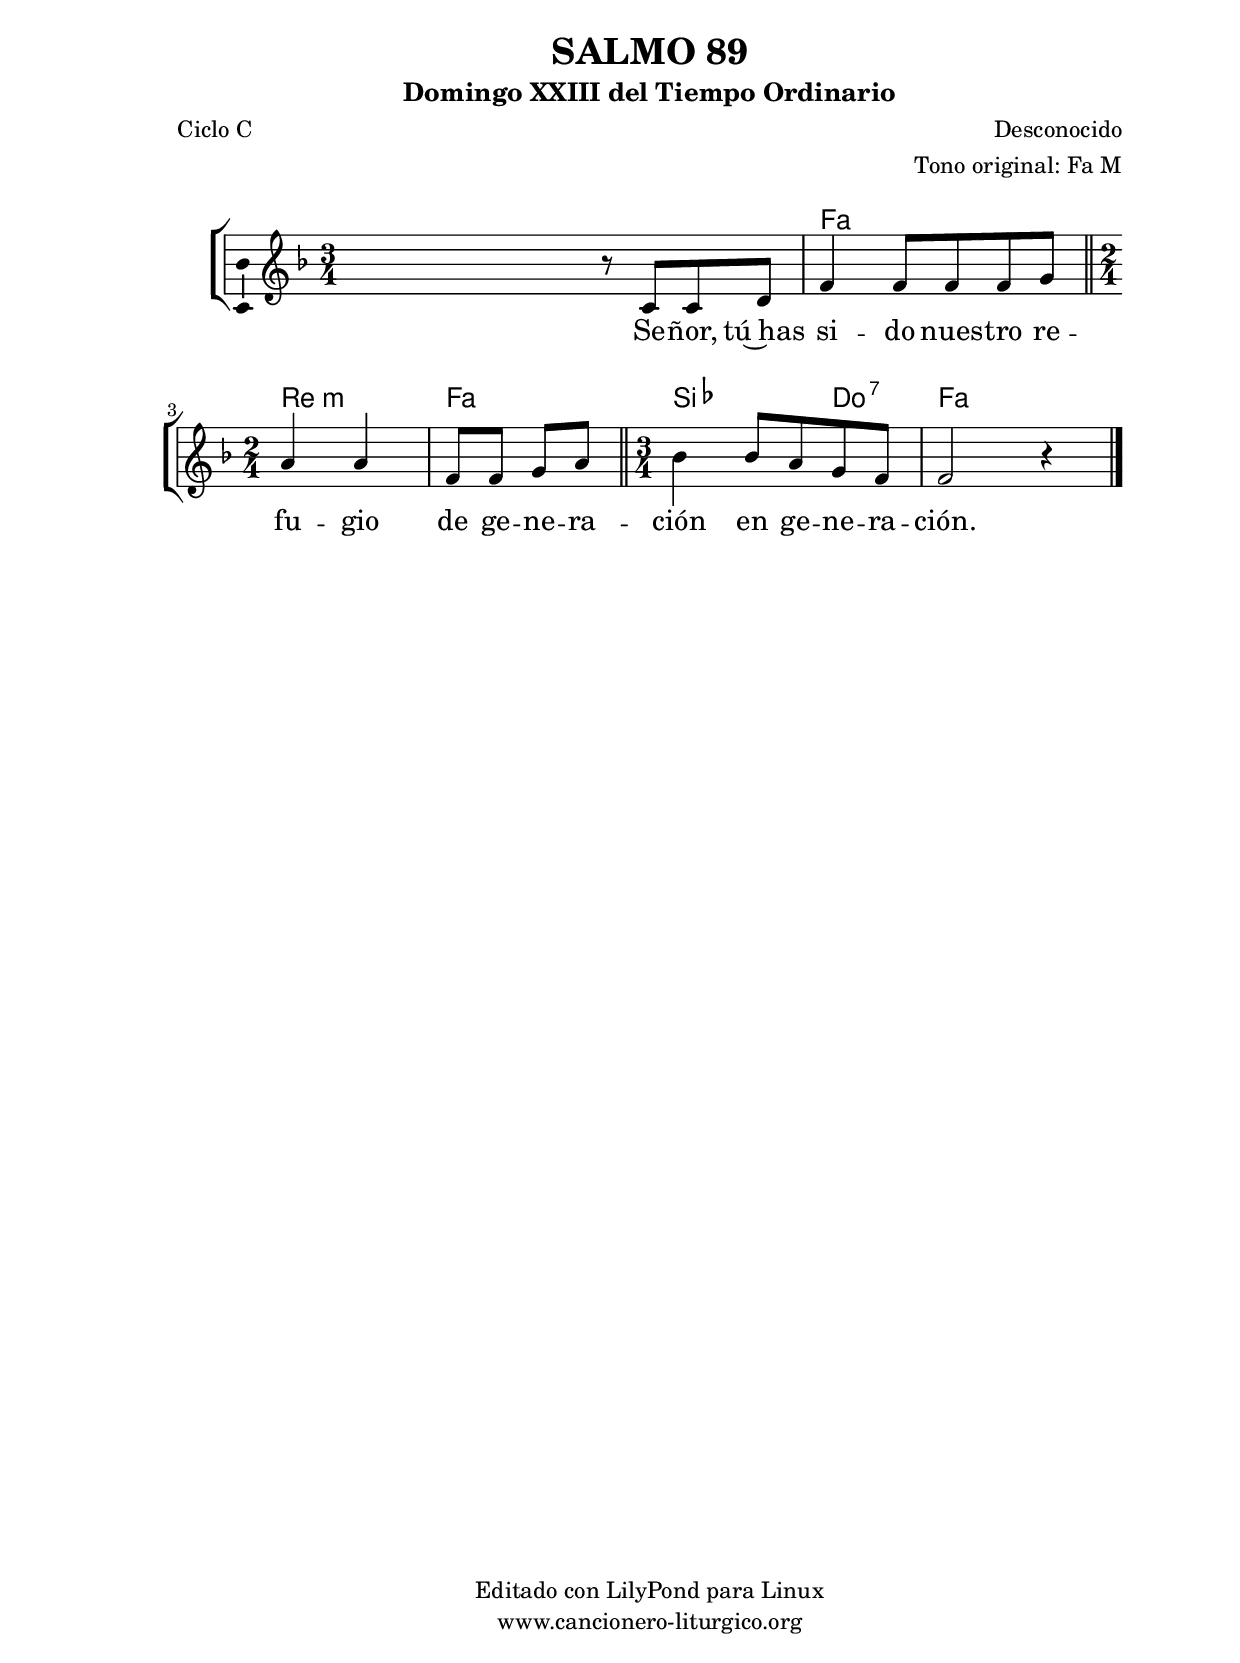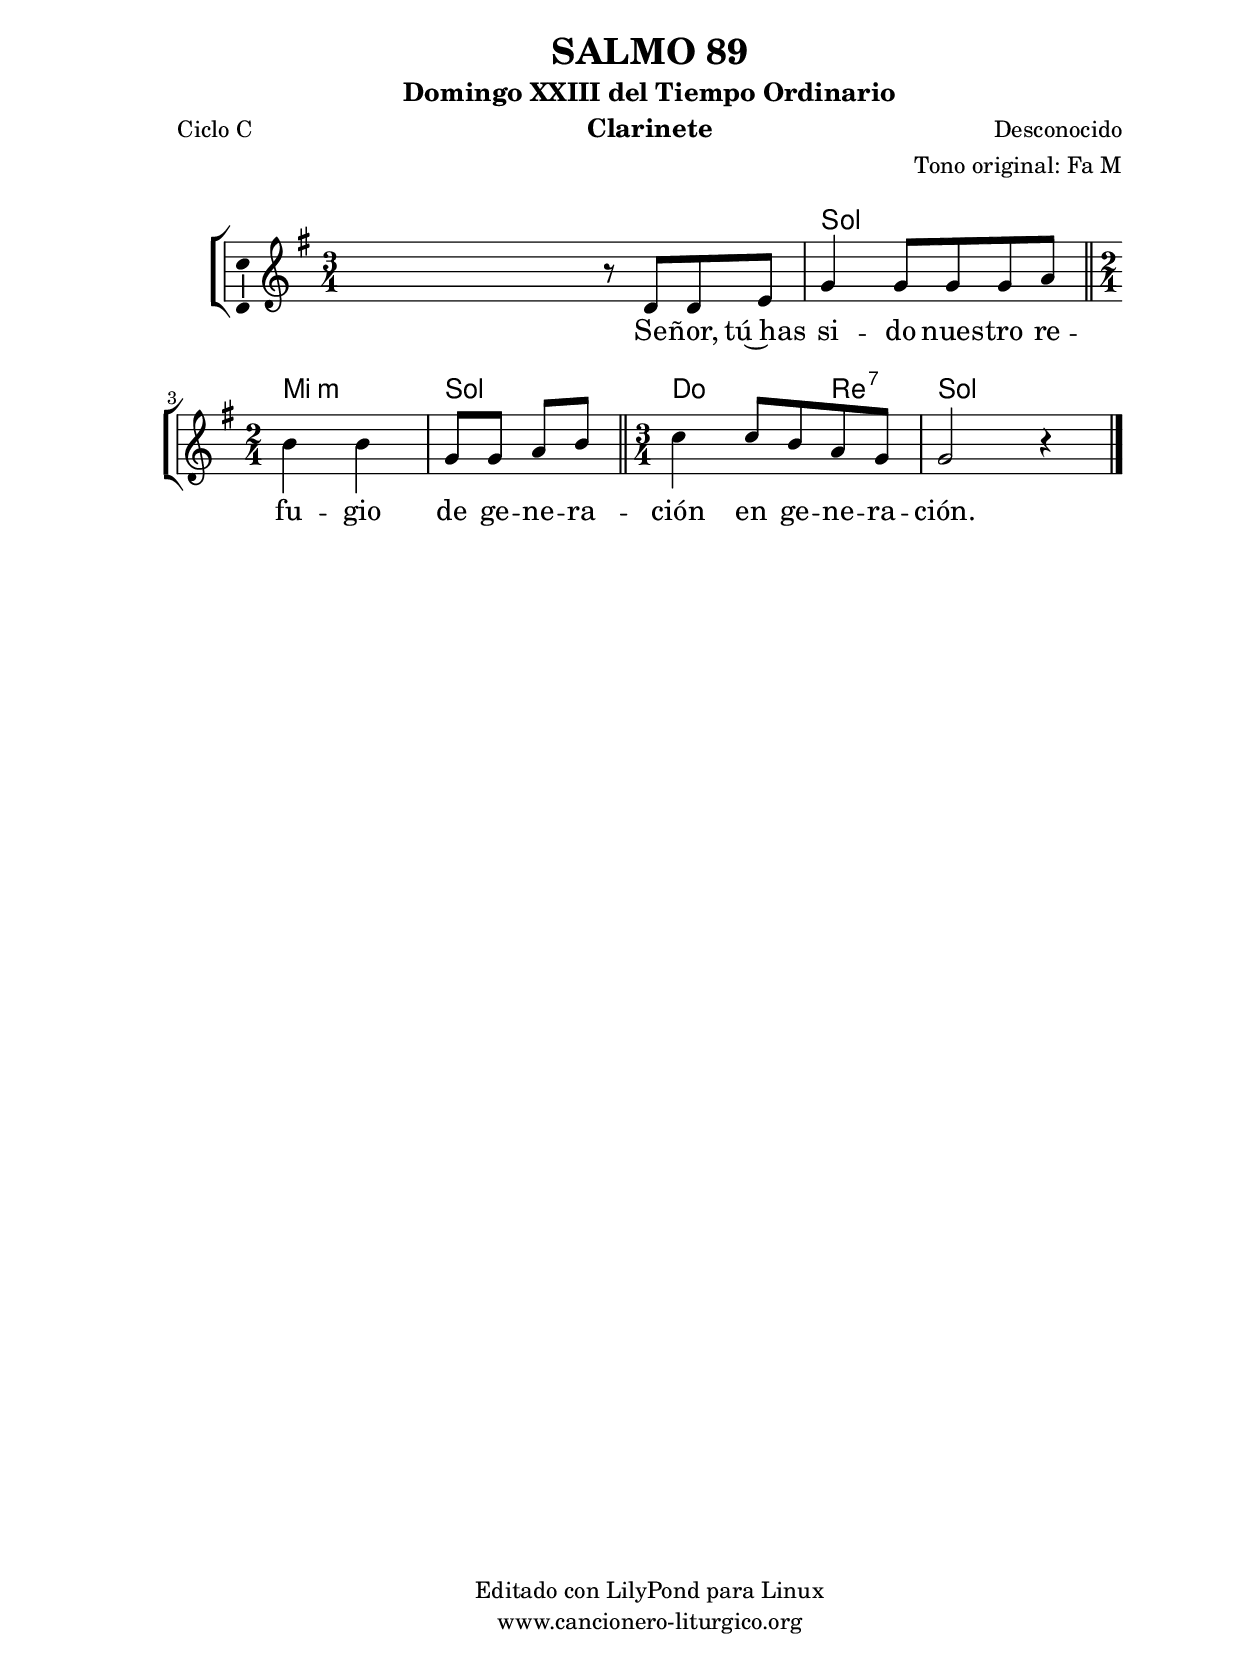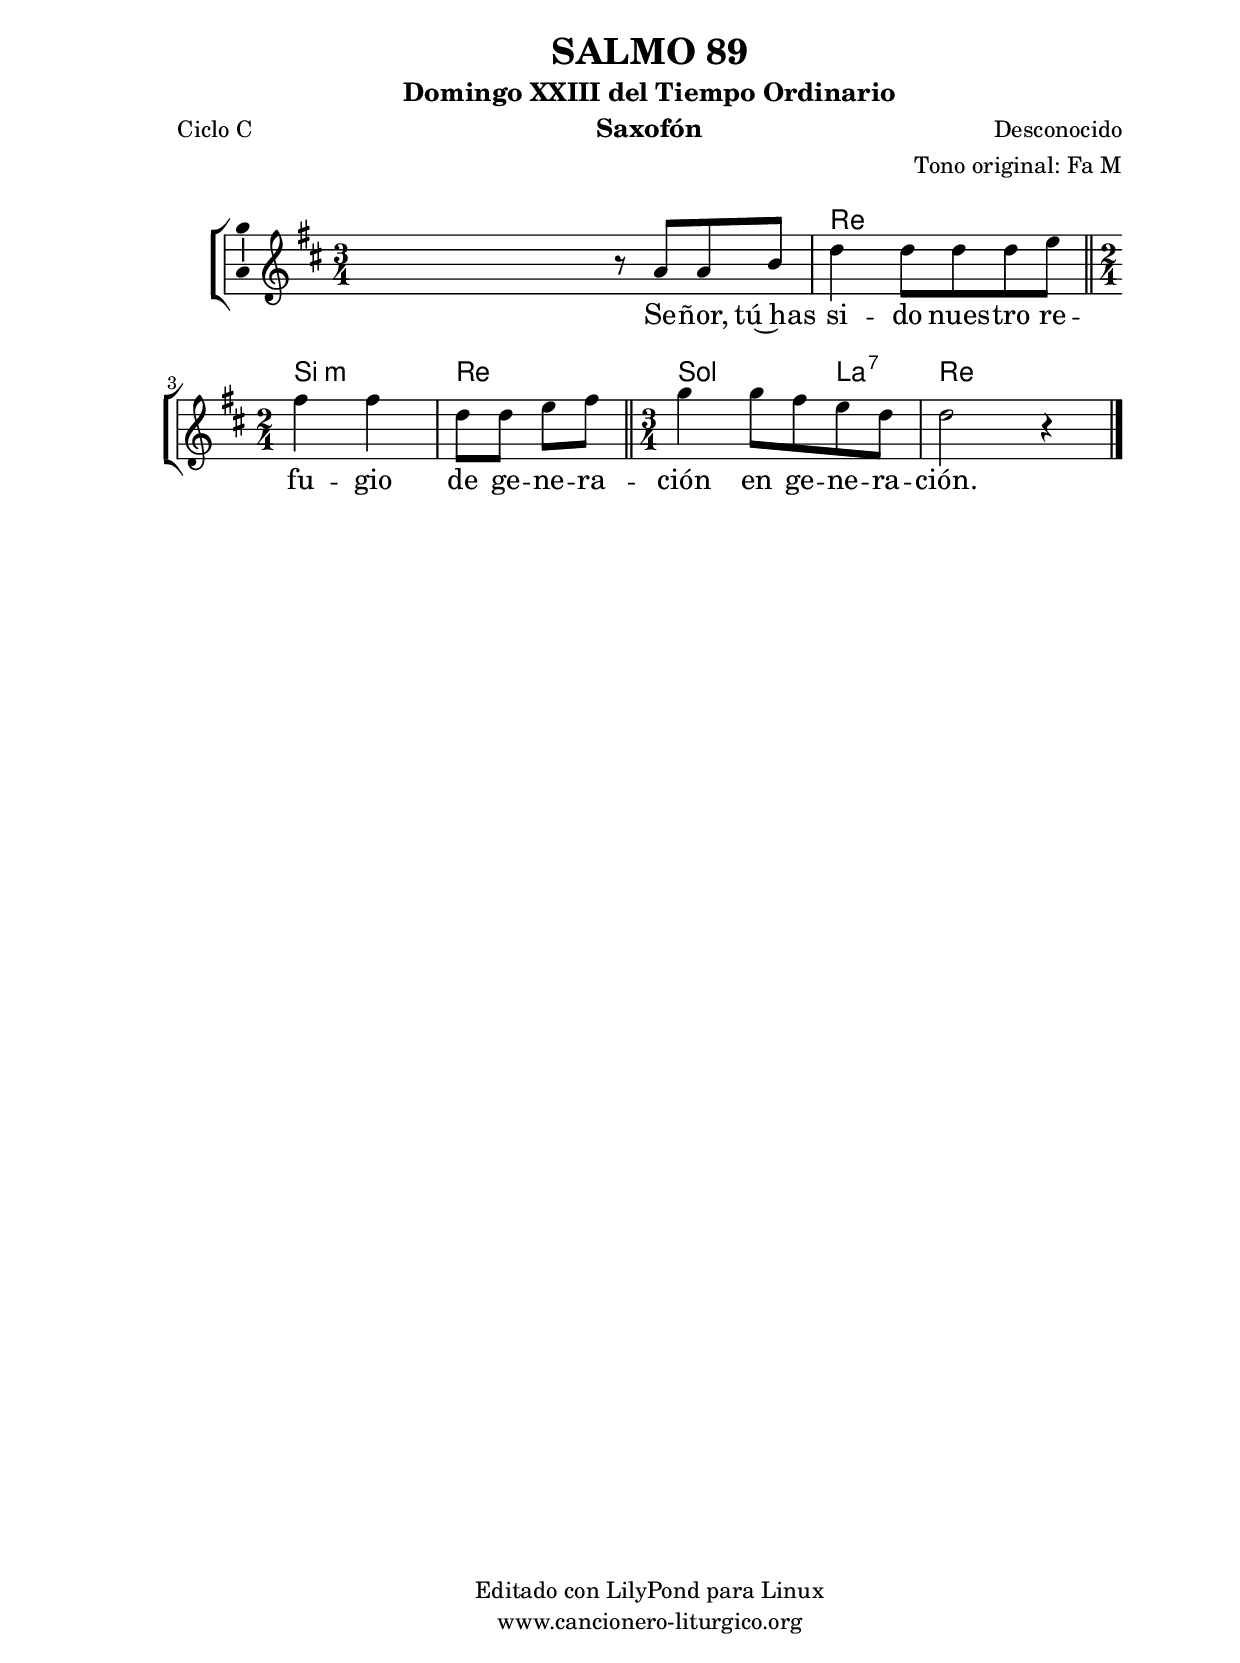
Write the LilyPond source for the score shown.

%
%para convertir .midi en .wav:
%timidity filename.midi -Ow -o finename.wav
%
%
%Para convertir de .wav a .mp3:
%lame -h -m j filename.wav
%
%
%para escuchar el midi:
%timidity nombrefichero.midi
%


%versión de lilypond para la que se ha escrito esta partitura:
\version "2.16.0"

	%Tamaño papel
	#(set-default-paper-size "a4")
	%Tamaño partitura
	#(set-global-staff-size 20)
	%No responde al pulsar sobre una nota
	#(ly:set-option 'point-and-click #f)

%parámetros del encabezamiento:
\header {
	title = "SALMO 89"
	subtitle = "Domingo XXIII del Tiempo Ordinario"
	composer = "Desconocido"
	poet = "Ciclo C"
	meter = ""
	arranger = "Tono original: Fa M"
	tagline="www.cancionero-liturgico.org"
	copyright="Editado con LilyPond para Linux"
	tiempo = "Ordinario"
	usos = "Salmo"
	letra = "Señor, tú has sido nuestro refugio de generación en generación."
	}

%parámetros asociados al papel:
\paper  {
	oddHeaderMarkup = \markup {\fill-line { \on-the-fly #not-first-page \fromproperty #'header:title \on-the-fly #not-first-page \fromproperty #'header:composer }}
	evenHeaderMarkup = \markup {\fill-line { \fromproperty #'header:composer \fromproperty #'header:title }}
	#(set-paper-size "a4")
	print-page-number = ##f
	first-page-number = 1
	print-first-page-number = ##f
%	head-separation = 3.0 \cm
	top-margin = 2.0 \cm
	bottom-margin = 0.5\cm
%%%	bottom-margin = -1.0\cm
	left-margin = 3.0 \cm
	line-width = 16.0 \cm 
	indent = 8\mm
	interscoreline = 2.\mm
	between-system-space = 15\mm
%	para que las partituras no llenen la hoja:
	ragged-bottom = ##t
%	idem para la última hoja:
	ragged-last-bottom = ##f
%	para que las partituras llenen el ancho del papel:
	ragged-last = ##f
	after-title-space = 2.5 \cm
%page-count=1
%system-count=8

	%Flexible Vertical Spacing
%	markup-markup-spacing =
%	#'((basic-distance . 15) (minimum-distance . 15) (padding . 3))
	markup-system-spacing =
	#'((basic-distance . 15) (minimum-distance . 15) (padding . 3))
	system-system-spacing =
	#'((basic-distance . 15) (minimum-distance . 15) (padding . 3))
	score-system-spacing =
	#'((basic-distance . 15) (minimum-distance . 15) (padding . 5))
%	top-system-spacing = % header
%	#'((basic-distance . 8) (minimum-distance . 0) (padding . 3))
%	top-markup-spacing =
%	#'((basic-distance . 20) (minimum-distance . 20) (padding . 3))
	last-bottom-spacing = % footer
	#'((basic-distance . 5) (minimum-distance . 5) (padding . 3))
%	score-markup-spacing =
%	#'((basic-distance . 16) (minimum-distance . 13) (padding . 3))

	}


%parámetros que afectan a toda la partitura:
global =  {
	%clave de sol (G):
	\clef G
	%armadura:
%	\transpose f a
	\key f \major
	\tempo 4=90
	\set Score.tempoHideNote = ##t
	}


acordes = {
	\italianChords
	\chordmode {
%	\transpose f a
{

s2.
f2. d2:m f bes2 c4:7 f2.

	}
	}
}

melodia = 
%	\transpose f a
{
	\relative c'{

\time 3/4
s4 r8 c8 c d
f4 f8 f f g

\bar "||"
\time 2/4
a4 a
f8 f g a

\bar "||"
\time 3/4
bes4 bes8 a g f
f2 r4

	\bar "|."
	}
	}


texto = \lyricmode {
Se -- ñor, tú~has si -- do nues -- tro re -- fu -- gio
de ge -- ne -- ra -- ción en ge -- ne -- ra -- ción.
	}


acordesStaff = \context ChordNames = acordesStaff <<
	\set chordChanges = ##t
	\acordes
	>>


vozStaff = \context Voice = vozStaff
\with {\consists "Ambitus_engraver"}
<<
%	\set Staff.instrumentName = ""
%	\set Staff.shortInstrumentName = ""
%	\set Staff.midiInstrument = #"clarinet"
%	\set Staff.midiInstrument = #"cello"
%	\set Staff.midiInstrument = #"flute"
	\set Staff.midiInstrument = #"electric guitar (jazz)"
%	\set Staff.midiInstrument = #"english horn"
%	\set Staff.midiInstrument = #"violin"
%	\set Staff.midiInstrument = #"glockenspiel"
	\set Staff.midiMinimumVolume = #0.7
	\set Staff.midiMaximumVolume = #0.9
	\global
	\melodia
	>>


textoStaff = \context Lyrics = textoStaff <<
	\lyricsto vozStaff \texto
	>>

\book {
	\score {
		\context ChoirStaff {
			\override StaffGroup.SystemStartBracket #'collapse-height = #1
			\override Score.SystemStartBar #'collapse-height = #1
			<<
			\acordesStaff
			\vozStaff
			\textoStaff
			>>
			}
		\layout {
	    		\context {
				\Lyrics
				\override LyricText #'font-size = #2
				}
	   		 \context {
				\Score
				%fontSize = #3
				\override StaffSymbol #'staff-space = #(magstep +3)
				%\override Beam #'thickness = #0.55
				%\override SpacingSpanner #'spacing-increment = #1.0
				%\override Slur #'height-limit = #1.5
				}
			}
		}
	\score {
		\unfoldRepeats
		\context ChoirStaff {
			<<
			\acordesStaff
			\vozStaff
			>>
			}
		\midi {
	  		\context {
	  			\Score
				tempoWholesPerMinute = #(ly:make-moment 70 4)
				}
			}
		}
	}

%Partitura para clarinete
#(define output-suffix "C")
\book {
	\header{
		instrument = "Clarinete"
		}
	\score {
		\context ChoirStaff {
			\override StaffGroup.SystemStartBracket #'collapse-height = #1
			\override Score.SystemStartBar #'collapse-height = #1
\transpose c d
			<<
			\acordesStaff
			\vozStaff
			\textoStaff
			>>
			}
		\layout {
	    		\context {
				\Lyrics
				\override LyricText #'font-size = #2
				}
	   		 \context {
				\Score
				%fontSize = #3
				\override StaffSymbol #'staff-space = #(magstep +3)
				%\override Beam #'thickness = #0.55
				%\override SpacingSpanner #'spacing-increment = #1.0
				%\override Slur #'height-limit = #1.5
				}
			}
		}
	}

%Partitura para saxofón
#(define output-suffix "S")
\book {
	\header{
		instrument = "Saxofón"
		}
	\score {
		\context ChoirStaff {
			\override StaffGroup.SystemStartBracket #'collapse-height = #1
			\override Score.SystemStartBar #'collapse-height = #1
\transpose c a
			<<
			\acordesStaff
			\vozStaff
			\textoStaff
			>>
			}
		\layout {
	    		\context {
				\Lyrics
				\override LyricText #'font-size = #2
				}
	   		 \context {
				\Score
				%fontSize = #3
				\override StaffSymbol #'staff-space = #(magstep +3)
				%\override Beam #'thickness = #0.55
				%\override SpacingSpanner #'spacing-increment = #1.0
				%\override Slur #'height-limit = #1.5
				}
			}
		}
	}

